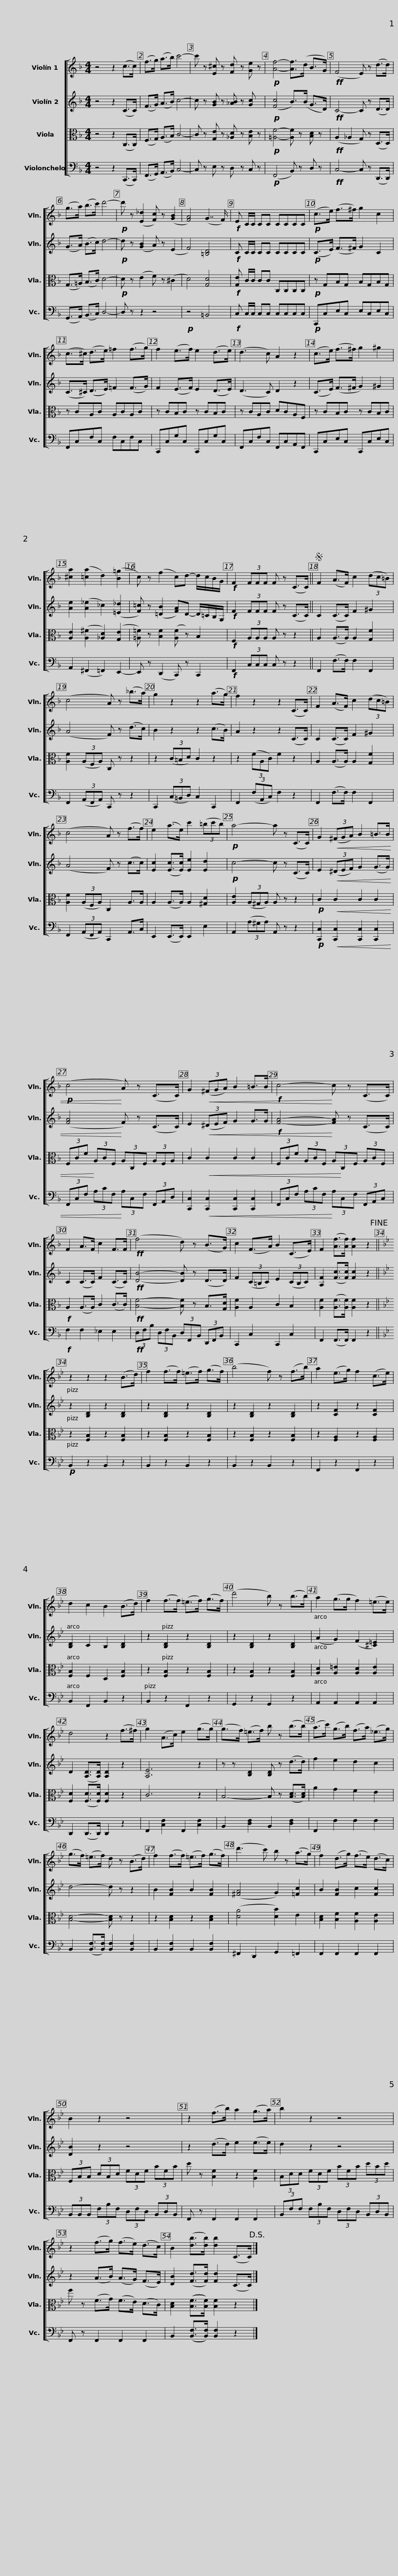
X:1
%%score [ 1 2 3 4 ]
L:1/8
M:4/4
I:linebreak $
K:F
V:1 treble
V:2 treble
V:3 alto
V:4 bass
V:1
 z4 z2 (c>c) | (f>g) (a>b) c'4- | c' z [E^c] z [Fd] z [Ge] z |!p! [Af]4- [Af]>(d B>G) |$!ff! (F4 E) z (d>d) | %5
 (g>a) (b>c') d'4- |!p! d' z ([E_d]2 [Fc]) z ([GB]2 | [FA]4) (G7/2 F/) |$!f! E C/C/ CC CCCC |!p! (c>e) (f>^f) g2 c2 | %10
 (c>^c) (d>e) =f2 (f>g) |$ f2 (e>f) e2 (d>e) | (d3 c) A2 z2 | (c>e) (f>^f) g2 ^g2 | [^ca]2 ([=ca]2 d2) ([B=g]2 |$ %15
 c) z (f2 c)d- d/c/B/G/ |!f! F2 (3FFF F z (C>C) ||S F2 (A>F) c2 (3(dc=B) |$ (c4 A) z (_b>a) | g2 z2 z2 (a>g) | %20
 f2 z2 z2 (C>C) | F2 (A>F) c2 (3(dc=B) |$ (c4 A) z (f>f) | e2 (a>e) c'2 (3(=bc'b) |!p! a4- a z (C>C) | %25
 G2!<(! (3(^FGA) B2 =B>B |$!p! (c4!<)! A) z (C>C) | G2!<(! (3(^FGA) B2 =B>B |!f! c4-!<)! c z (C>C) |$ F2 A>F c2 F>F | %30
!ff! (f4 d) z (B>G) | c2 (F>A) B2 (C>E) |$ F2 ([Af]>[Af]) [Af]2 z2!fine! ||[K:Bb] z2 z2 z2 (B>d) | f2 (f>f) (=e>f) (g>f) | %35
 (b4 f) z (f>b) | a2 (e>g) f2 (c>e) |$ d2 c2 B2 (B>d) | f2 (f>f) (=e>f) (g>f) | (d'4 b) z (b>b) | %40
 a2 (g>g f2) (=e>e) |$ d4 z2 (f>^f) | g2 (A>c) e2 (g>g) | (g>f) (=e>f) b z (b>b) | (a>c') (g>b) (f>a) (_e>g) |$ %45
 (g>f) (=e>f) d z (B>d) | f2 (f>f) (=e>f) (g>f) | (d'3 c') b z (a>g) | f2 (d>g) (f>e) (d>c) |$ B2 z2 z4 | %50
 z2 (f>b) a2 (g>a) | b2 z2 z4 |$ z2 (f>g) (f>e) (d>c) | B2 ([db]>[db]) [db]2 (C>C)!D.S.! |] %54
V:2
 z4 z2 (C>C) | (F>G) (A>B) c4- | c z [GB] z [_AB] z [Gc] x |!p! ([Fc]4 B>)(B G>D) |$!ff! C4- C z (D>D) | %5
 (G>A) (B>c) d4- |!p! d z ([GB]2 A) z (E2 | F4) [=B,D]4 |$!f! C C/C/ CC CCCC |!p! (C>E) (F>^F) G2 C2 | %10
 (C>^C) (D>E) =F2 (F>G) |$ F2 (E>F) E2 (D>E) | (D3 C) D2 z2 | (C>E) (F>^F G2) ^G2 | [Ae]2 ([A_e]2 _c2) ([=E_d]2 |$ %15
 [F=c]) z ([=DB]2 [FA])D- D/=C/B,/G,/ |!f! F2 (3FFF F z (C>C) || C2 (C>C) F2 ^G2 |$ (A4 F) z (d>c) | B2 z2 z2 (c>B) | %20
 A2 z2 z2 (C>C) | C2 (C>C) F2 ^G2 |$ (A4 F) z (c>c) | [Ec]2 ([Ec]>[Ec]) [Ee]2 [Ed]2 |!p! c4- c z (C>C) | %25
 E2!<(! (3(^DEF) G2 (G>G) |$ ([FA]4!<)! F) z (C>C) | E2!<(! (3(^DEF) G2 G>G |!f! [FA]4-!<)! [FA] z (C>C) |$ C2 (C>C) F2 (C>C) | %30
!ff! [DB]4- [DB] z (D>D) | F2 (3(C=B,C) E2 (3(CB,C) |$ [A,F]2 ([Fc]>[Fc]) [Fc]2 z2 ||[K:Bb] z2 [B,D]2 z2 [B,D]2 | z2 [B,D]2 z2 [B,D]2 | %35
 z2 [B,D]2 z2 [B,D]2 | z2 [CF]2 z2 [CF]2 |$ [B,D]2 C2 B,2 [B,D]2 | z2 [B,D]2 z2 [B,D]2 | z2 [B,D]2 z2 [B,D]2 | %40
 (A2 G2) (F2 [^C=E]2) |$ D2 ([A,D]>[A,D]) [A,D]2 z2 | [A,E]6 z2 | z z [B,D]2 [B,D] z (d>d) | f2 e2 d2 c2 |$ %45
 d4- d z z2 | B2 [FB]2 B2 [FB]2 | ([^FA]4 G2) [=Fc]2 | B2 [FB]2 c2 [Fc]2 |$ [DB]2 z2 z4 | %50
 z2 (d>d) e2 (e>e) | d2 z2 z4 |$ z2 (A>B) (A>G) (F>E) | [DB]2 ([Fd]>[Fd]) [Fd]2 (C>C) |] %54
V:3
 z4 z2 (C,>C,) | (F,>G,) (A,>B,) C4- | C z [G,E] z [_A,D] z [B,E] z |!p! [=A,F]4- [A,F] z [B,D] z |$!ff! (A,2 _A,2 G,) z (D,>D,) | %5
 (G,>=A,) (B,>C) D4- |!p! D z (E2 F) z (^C2 | D4) [G,D]4 |$!f! [G,E] C/C/ CC C,C,C,C, |!p! z G,B,G, B,G,B,G, | %10
 z CA,C A,CA,C |$ z CB,C z CB,C | z CA,C DCA,F, | z CB,C z CB,C | [A,E]2 ([A,^F]2 [_A,D]2) ([G,E]2 |$ %15
 [=A,=F]) z [B,F]2 ([A,F] z) B,2 |!f! F,2 (3A,A,A, A, z z2 || A,2 (A,>A,) A,2 [G,F]2 |$ [A,F]2 (3(A,F,A,) C, z z2 | z2 (3(C=B,D) C2 z2 | %20
 z2 (3(FA,C) F2 z2 | A,2 (A,>A,) A,2 [G,F]2 |$ [A,F]2 (3(A,F,A,) C,2 A,>A, | A,2 (A,>A,) A,2 [^G,D]2 | [A,E]2 (3(A,^G,A,) A, z z2 | %25
!p! C2!<(! C2 C2 C2 |$ (3F,CF!<)! (3A,CF, (3A,C,F, (3A,F,A, | C2!<(! C2 C2 C2 | (3F,CF (3A,CF, (3A,!<)!C,F, (3A,CF, |$!f! A,2 (A,>A,) C2 (C>C) | %30
!ff! [B,F]4- [B,F] z B,>[G,D] | [A,F]2 A,2 C2 B,2 |$ [A,F]2 ([A,F]>[A,F]) [A,F]2 z2 ||[K:Bb] z2 [F,B,]2 z2 [F,B,]2 | z2 [F,B,]2 z2 [F,B,]2 | %35
 z2 [F,B,]2 z2 [F,B,]2 | z2 [F,A,]2 z2 [F,A,]2 |$ [F,B,]2 F,2 D,2 [F,B,]2 | z2 [F,B,]2 z2 [F,B,]2 | z2 [F,B,]2 z2 [F,B,]2 | %40
 [A,D]2 [A,=E]2 [A,D]2 [A,E]2 |$ [F,D]2 ([F,D]>[F,D]) [F,D]2 z2 | C6 z2 | B,4- B, z ([B,D]>[B,D]) | A2 G2 F2 E2 |$ %45
 [B,D]4- [B,D] z z2 | z2 [B,D]2 z2 [B,D]2 | ([DA]4 [DB]2) E2 | [B,D]2 [B,F]2 [A,F]2 [A,E]2 |$ (3F,B,B, (3DB,D (3FDF (3BFB | %50
 d z [B,F]2 z2 [A,F]2 | (3B,DD (3FDF (3BFB (3dBd |$ f z (F>G) (F>E) (D>C) | [B,D]2 (([B,F]>[B,F])) [B,F]2 z2 |] %54
V:4
 z4 z2 (C,,>C,,) | (F,,>G,,) (A,,>B,,) C,4- | C, z E, z D, z C, z |!p! (F,,4 B,,) z D, z |$!ff! C,4- C, z (D,,>D,,) | %5
 (G,,>A,,) (B,,>C,) D,4- | D, z z2 z4 |!p! z4 =B,,4 |$!f! C, C,/C,/ C,C, C,C,C,C, |!p! C,,C,E,C, E,C,E,C, | %10
 F,,C,F,C, F,C,F,C, |$ C,,C,G,C, C,,C,G,C, | F,,C,F,C, F,,C,A,,F,, | C,,C,E,C, C,,C,E,C, | A,,2 (^F,,2 =F,,2) E,,2- |$ %15
 E,, z (D,,2 C,,) z C,,2 |!f! F,,2 (3C,C,C, C, z z2 || F,,2 (F,>F,) F,2 F,,2 |$ F,,2 (3(A,,F,,A,,) C,, z z2 | C,,2 (3(C,=B,,D,) C,2 C,,2 | %20
 F,,2 (3(F,A,,C,) F,2 z2 | F,,2 (F,>F,) F,2 F,,2 |$ F,,2 (3(A,,F,,A,,) C,,2 A,,>C, | E,,2 (E,,>E,,) E,,2 E,2 | A,,2 (3(A,^G,A,) A,, z z2 | %25
!p! [C,,C,]2!<(! [C,,C,]2 [C,,C,]2 [C,,C,]2 |$ (3F,,C,F, (3A,CF,!<)! (3A,C,F, (3F,,A,,D, | [C,,C,]2!<(! [C,,C,]2 [C,,C,]2 [C,,C,]2 | (3F,,C,F, (3A,CF,!<)! (3A,C,F, (3F,,A,,C, |$!f! F,2 F,2 _E,2 E,2 | %30
!ff! (3D,F,B, (3D,F,B,, (3D,F,,B,, (3D,,F,,B,, | C,,2 C,2 C,,2 C,2 |$ F,,2 (F,,>F,,) F,,2 z2 ||[K:Bb]!p! B,,2 z2 B,,2 z2 | B,,2 z2 B,,2 z2 | %35
 B,,2 z2 B,,2 z2 | F,,2 z2 F,,2 z2 |$ B,,2 F,,2 B,,2 z2 | B,,2 z2 F,,2 z2 | G,,2 z2 G,,2 z2 | %40
 A,,2 A,,2 A,,2 A,,2 |$ D,,2 (D,,>D,,) D,,2 z2 | F,,2 [C,F,]2 F,,2 [C,F,]2 | B,,2 [D,F,]2 B,,2 [D,F,]2 | F,,2 F,2 F,2 F,2 |$ %45
 B,,2 ([B,,F,]>[B,,F,]) [B,,F,]2 [B,,F,]2 | B,,2 [B,,F,]2 B,,2 [B,,F,]2 | ^F,,2 D,,2 G,,2 =F,,2 | F,,2 F,,2 F,,2 F,,2 |$ (3B,,B,,B,, (3F,B,F, (3D,F,D, (3B,,D,B,, | %50
 F,, z F,,2 F,,2 F,,2 | (3B,,F,F, (3F,B,F, (3D,F,D, (3B,,D,B,, |$ F,, z F,,2 F,,2 F,,2 | B,,2 (([B,,F,]>[B,,F,])) [B,,F,]2 z2 |] %54
